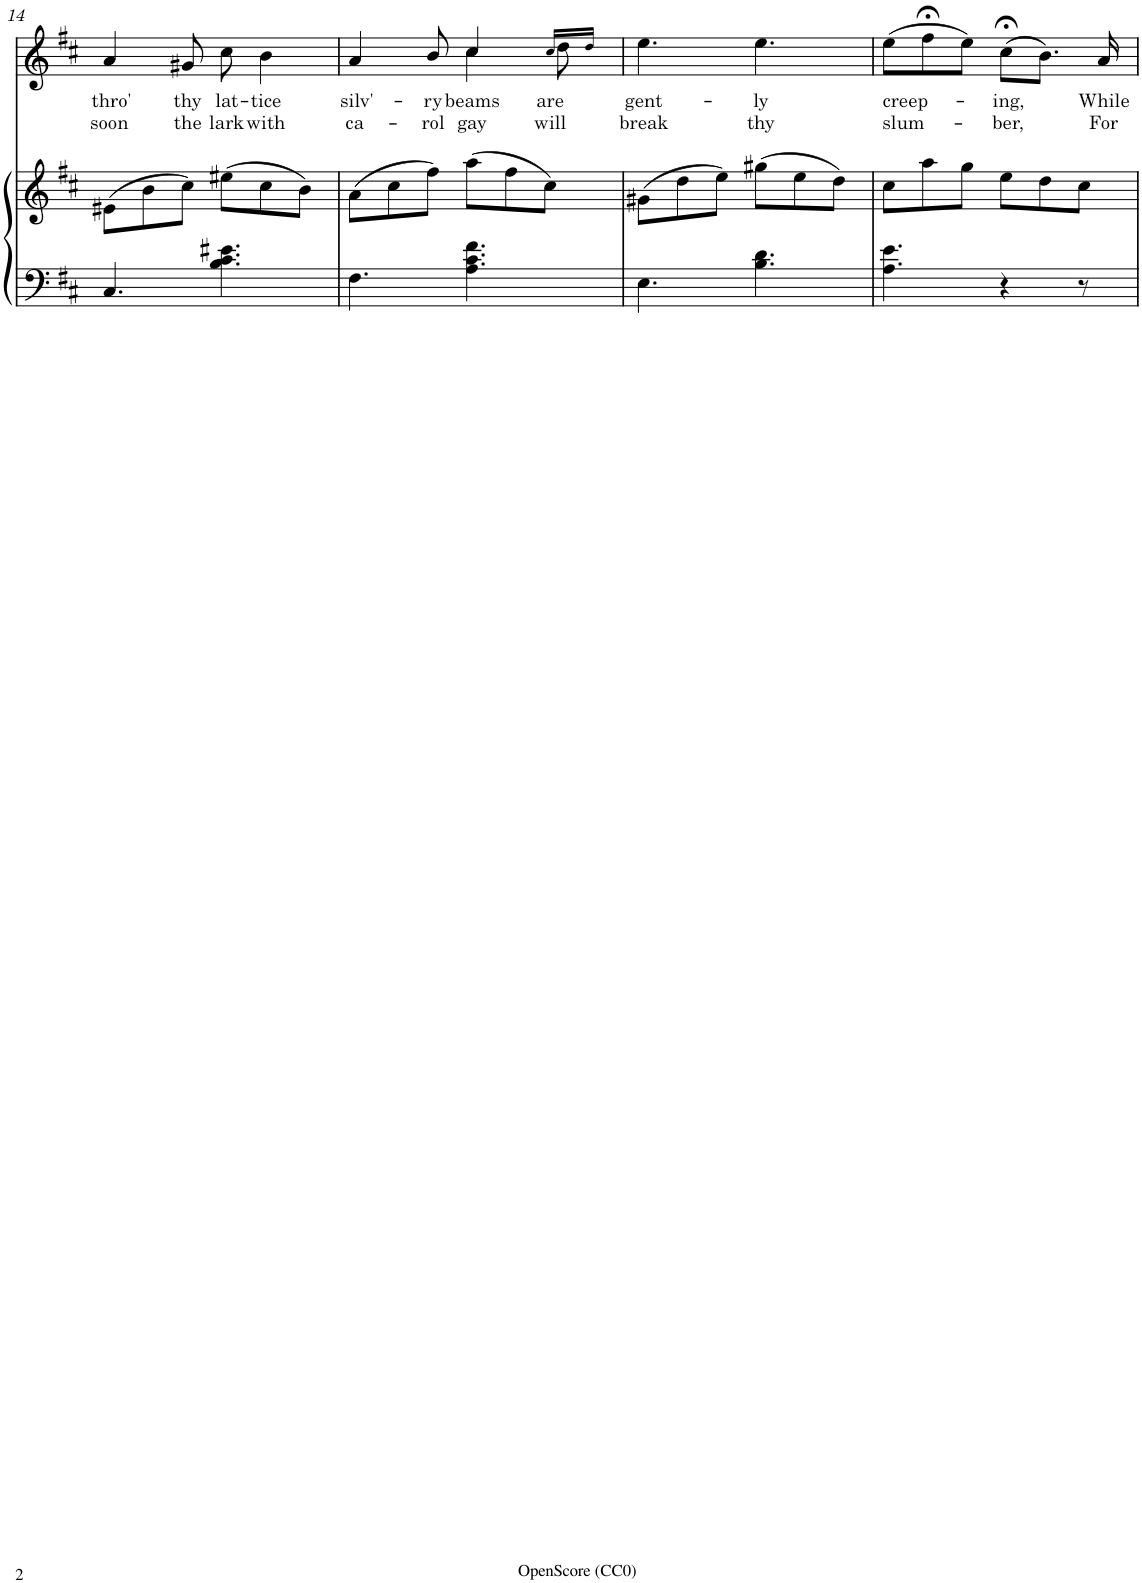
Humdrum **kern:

**kern	**kern	**kern	**text	**text	**kern
*part3	*part3	*part2	*part2	*part2	*part1
*staff4	*staff3	*staff2	*staff2	*staff2	*staff1
*I"Piano	*	*I"Voice	*	*	*I"Voice (cutaway)
*I'Pno	*	*	*	*	*
!!LO:PB:g=z
*clefF4	*clefG2	*clefG2	*	*	*clefG2
*k[f#c#]	*k[f#c#]	*k[f#c#]	*	*	*k[f#c#]
*M6/8	*M6/8	*M6/8	*	*	*M6/8
=14	=14	=14	=14	=14	=14
!	!	!	!LO:LY:b	!LO:LY:b	!
4.C#/	(8e#X\L	4a/	thro'	soon	2.r
.	8b\	.	.	.	.
!	!	!	!LO:LY:b	!LO:LY:b	!
.	8cc#\J)	8g#X/	thy	the	.
!	!	!	!LO:LY:b	!LO:LY:b	!
4.B\ 4.c#\ 4.e#X\	(8ee#X\L	8cc#\	lat-	lark	.
!	!	!	!LO:LY:b	!LO:LY:b	!
.	8cc#\	4b\	-tice	with	.
.	8b\J)	.	.	.	.
=15	=15	=15	=15	=15	=15
!	!	!	!LO:LY:b	!LO:LY:b	!
*	*	*^	*	*	*
4.F#\	(8a\L	4a/	4.ryy	silv'-	ca-	2.r
.	8cc#\	.	.	.	.	.
!	!	!	!	!LO:LY:b	!LO:LY:b	!
.	8ff#\J)	8b/	.	-ry	-rol	.
!	!	!	!	!LO:LY:b	!LO:LY:b	!
4.A\ 4.c#\ 4.f#\	(8aa\L	4cc#/	4cc#\	beams	gay	.
.	8ff#\	.	.	.	.	.
!	!	!	!	!LO:LY:b	!LO:LY:b	!
.	8cc#\J)	8dd\	16cc#/LL	are	will	.
.	.	.	16dd/JJ	.	.	.
=16	=16	=16	=16	=16	=16	=16
!	!	!	!	!LO:LY:b	!LO:LY:b	!
*	*	*v	*v	*	*	*
4.E\	(8g#X\L	4.ee\	gent-	break	2.r
.	8dd\	.	.	.	.
.	8ee\J)	.	.	.	.
!	!	!	!LO:LY:b	!LO:LY:b	!
4.B\ 4.d\	(8gg#X\L	4.ee\	-ly	thy	.
.	8ee\	.	.	.	.
.	8dd\J)	.	.	.	.
=17	=17	=17	=17	=17	=17
!	!	!	!LO:LY:b	!LO:LY:b	!
4.A\ 4.e\	8cc#\L	(8ee\L	creep-	slum-	2.r
.	8aa\	8ff#;<\	.	.	.
.	8gg\J	8ee\J)	.	.	.
!	!	!	!LO:LY:b	!LO:LY:b	!
4r	8ee\L	(8cc#;<\L	ing,	-ber,	.
.	8dd\	8.b\J)	.	.	.
8r	8cc#\J	.	.	.	.
!	!	!	!LO:LY:b	!LO:LY:b	!
.	.	16a/	While	For	.
=	=	=	=	=	=
*-	*-	*-	*-	*-	*-
